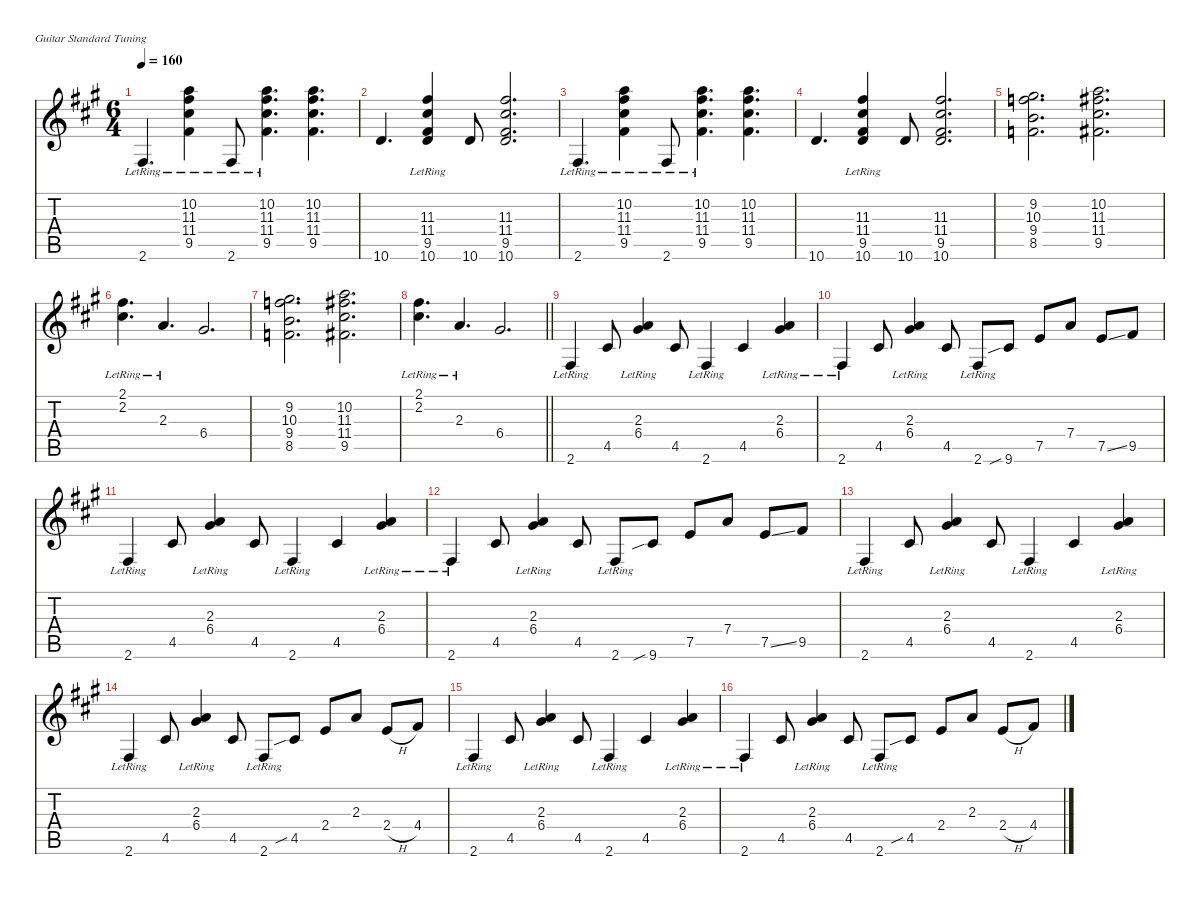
\defaultSystemsLayout 4
\hideDynamics
\bracketExtendMode nobrackets
\singleTrackTrackNamePolicy hidden
\multiTrackTrackNamePolicy hidden
\firstSystemTrackNameMode fullname
\firstSystemTrackNameOrientation horizontal
\otherSystemsTrackNameOrientation horizontal
\track ("Clean guitar" "jz.guit.") {defaultSystemsLayout 4 instrument electricguitarjazz}
\staff {score tabs}
\tuning (E4 B3 G3 D3 A2 E2)
\ts (6 4)
\tempo 160
\clef g2
\ks f#minor
2.6{lr acc #}.4{d dy f beam Up} (10.2{lr acc forcenatural} 11.3{lr acc #} 11.4{lr acc #} 9.5{lr acc #}).4{dy mf beam Down} 2.6{lr acc #}.8{dy f beam Up} (10.2{lr acc forcenatural} 11.3{lr acc #} 11.4{lr acc #} 9.5{lr acc #}).4{d dy mf beam Down} (10.2{acc forcenatural} 11.3{acc #} 11.4{acc #} 9.5{acc #}).4{d beam Down} |
10.6{acc forcenatural}.4{d dy f beam Up} (11.3{lr acc #} 11.4{lr acc #} 9.5{lr acc #} 10.6{acc forcenatural}).4{dy mf beam Up} 10.6{acc forcenatural}.8{dy f beam Up} (11.3{acc #} 11.4{acc #} 9.5{acc #} 10.6{acc forcenatural}).2{d dy mf beam Up} |
2.6{lr acc #}.4{d dy f beam Up} (10.2{lr acc forcenatural} 11.3{lr acc #} 11.4{lr acc #} 9.5{lr acc #}).4{dy mf beam Down} 2.6{lr acc #}.8{dy f beam Up} (10.2{lr acc forcenatural} 11.3{lr acc #} 11.4{lr acc #} 9.5{lr acc #}).4{d dy mf beam Down} (10.2{acc forcenatural} 11.3{acc #} 11.4{acc #} 9.5{acc #}).4{d beam Down} |
10.6{acc forcenatural}.4{d dy f beam Up} (11.3{lr acc #} 11.4{lr acc #} 9.5{lr acc #} 10.6{acc forcenatural}).4{dy mf beam Up} 10.6{acc forcenatural}.8{dy f beam Up} (11.3{acc #} 11.4{acc #} 9.5{acc #} 10.6{acc forcenatural}).2{d dy mf beam Up} |
(9.2{acc #} 10.3{acc forcenatural} 9.4{acc forcenatural} 8.5{acc forcenatural}).2{d dy f beam Down} (10.2{acc forcenatural} 11.3{acc #} 11.4{acc #} 9.5{acc #}).2{d beam Down} |
(2.1{lr acc #} 2.2{lr acc #}).4{d beam Down} 2.3{lr acc forcenatural}.4{d beam Up} 6.4{acc #}.2{d beam Up} |
(9.2{acc #} 10.3{acc forcenatural} 9.4{acc forcenatural} 8.5{acc forcenatural}).2{d beam Down} (10.2{acc forcenatural} 11.3{acc #} 11.4{acc #} 9.5{acc #}).2{d beam Down} |
\barLineRight lightlight
(2.1{lr acc #} 2.2{lr acc #}).4{d beam Down} 2.3{lr acc forcenatural}.4{d beam Up} 6.4{acc #}.2{d beam Up} |
2.6{lr acc #}.4{instrument electricguitarjazz beam Up} 4.5{acc #}.8{beam Up} (2.3{lr acc forcenatural} 6.4{lr acc #}).4{beam Up} 4.5{acc #}.8{beam Up} 2.6{lr acc #}.4{beam Up} 4.5{acc #}.4{beam Up} (2.3{lr acc forcenatural} 6.4{lr acc #}).4{beam Up} |
2.6{lr acc #}.4{beam Up} 4.5{acc #}.8{beam Up} (2.3{lr acc forcenatural} 6.4{lr acc #}).4{beam Up} 4.5{acc #}.8{beam Up} 2.6{lr acc #}.8{beam Up} 9.6{sib acc #}.8{beam Up} 7.5{acc forcenatural}.8{beam Up} 7.4{acc forcenatural}.8{beam Up} 7.5{ss acc forcenatural}.8{beam Up} 9.5{acc #}.8{beam Up} |
2.6{lr acc #}.4{beam Up} 4.5{acc #}.8{beam Up} (2.3{lr acc forcenatural} 6.4{lr acc #}).4{beam Up} 4.5{acc #}.8{beam Up} 2.6{lr acc #}.4{beam Up} 4.5{acc #}.4{beam Up} (2.3{lr acc forcenatural} 6.4{lr acc #}).4{beam Up} |
2.6{lr acc #}.4{beam Up} 4.5{acc #}.8{beam Up} (2.3{lr acc forcenatural} 6.4{lr acc #}).4{beam Up} 4.5{acc #}.8{beam Up} 2.6{lr acc #}.8{beam Up} 9.6{sib acc #}.8{beam Up} 7.5{acc forcenatural}.8{beam Up} 7.4{acc forcenatural}.8{beam Up} 7.5{ss acc forcenatural}.8{beam Up} 9.5{acc #}.8{beam Up} |
2.6{lr acc #}.4{beam Up} 4.5{acc #}.8{beam Up} (2.3{lr acc forcenatural} 6.4{lr acc #}).4{beam Up} 4.5{acc #}.8{beam Up} 2.6{lr acc #}.4{beam Up} 4.5{acc #}.4{beam Up} (2.3{lr acc forcenatural} 6.4{lr acc #}).4{beam Up} |
2.6{lr acc #}.4{beam Up} 4.5{acc #}.8{beam Up} (2.3{lr acc forcenatural} 6.4{lr acc #}).4{beam Up} 4.5{acc #}.8{beam Up} 2.6{lr acc #}.8{beam Up} 4.5{sib acc #}.8{beam Up} 2.4{acc forcenatural}.8{beam Up} 2.3{acc forcenatural}.8{beam Up} 2.4{h acc forcenatural}.8{beam Up} 4.4{acc #}.8{beam Up} |
2.6{lr acc #}.4{beam Up} 4.5{acc #}.8{beam Up} (2.3{lr acc forcenatural} 6.4{lr acc #}).4{beam Up} 4.5{acc #}.8{beam Up} 2.6{lr acc #}.4{beam Up} 4.5{acc #}.4{beam Up} (2.3{lr acc forcenatural} 6.4{lr acc #}).4{beam Up} |
2.6{lr acc #}.4{beam Up} 4.5{acc #}.8{beam Up} (2.3{lr acc forcenatural} 6.4{lr acc #}).4{beam Up} 4.5{acc #}.8{beam Up} 2.6{lr acc #}.8{beam Up} 4.5{sib acc #}.8{beam Up} 2.4{acc forcenatural}.8{beam Up} 2.3{acc forcenatural}.8{beam Up} 2.4{h acc forcenatural}.8{beam Up} 4.4{acc #}.8{beam Up}
